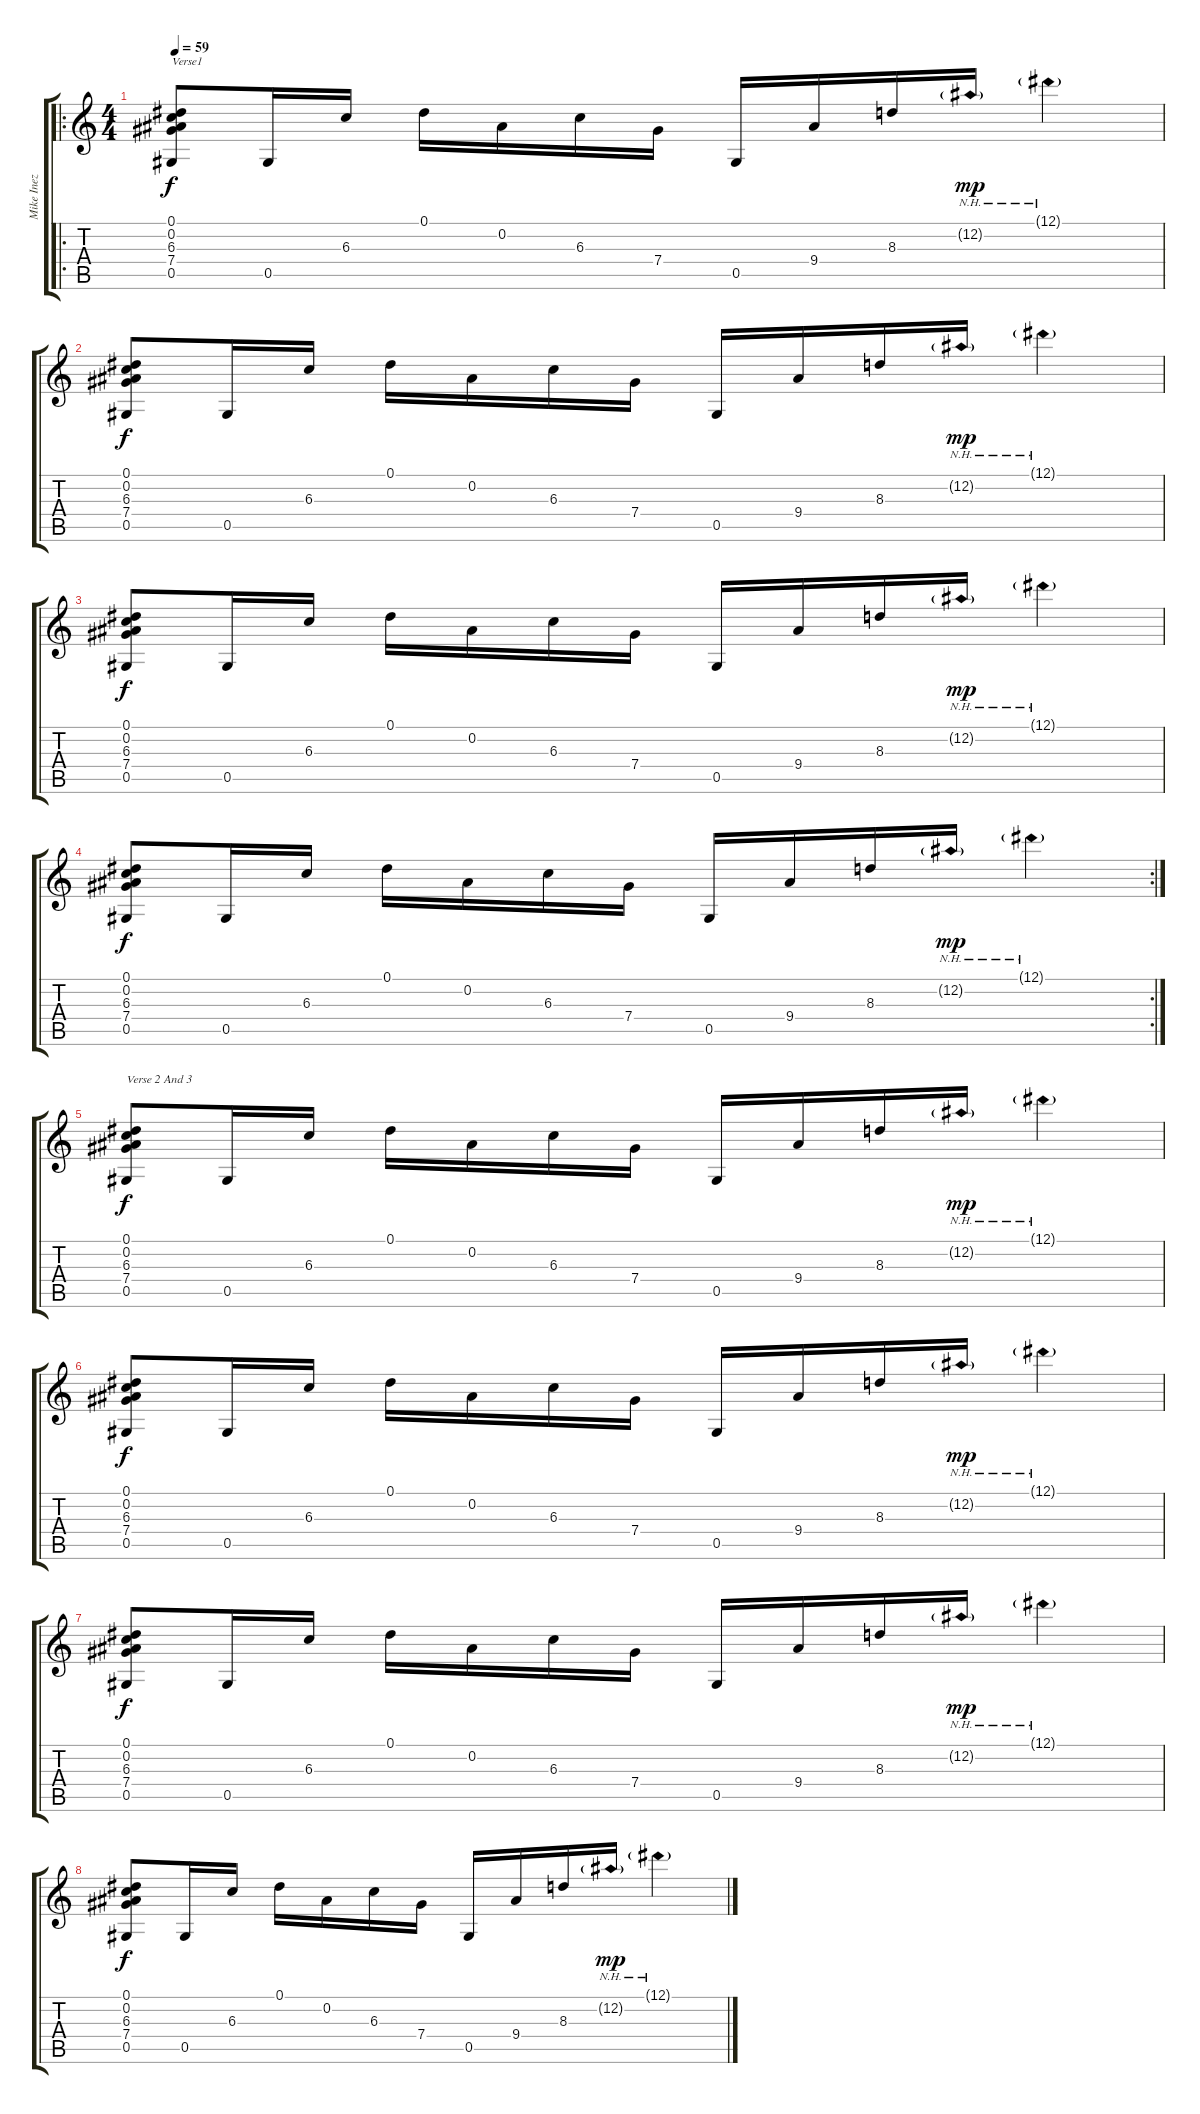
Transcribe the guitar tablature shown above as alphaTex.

\track ("Mike Inez" "Mike Inez") {instrument acousticguitarsteel}
\staff {score tabs}
\tuning (Eb4 Bb3 Gb3 Db3 Ab2 Eb2) {hide}
\ro
\ts (4 4)
\tempo 59
\clef g2
\ks c
(0.1 0.2 6.3 7.4 0.5).8{txt "Verse1" dy f} 0.5.16 6.3.16 0.1.16 0.2.16 6.3.16 7.4.16 0.5.16 9.4.16 8.3.16 12.2{nh g}.16{dy mp} 12.1{nh g}.4 |
(0.1 0.2 6.3 7.4 0.5).8{dy f} 0.5.16 6.3.16 0.1.16 0.2.16 6.3.16 7.4.16 0.5.16 9.4.16 8.3.16 12.2{nh g}.16{dy mp} 12.1{nh g}.4 |
(0.1 0.2 6.3 7.4 0.5).8{dy f} 0.5.16 6.3.16 0.1.16 0.2.16 6.3.16 7.4.16 0.5.16 9.4.16 8.3.16 12.2{nh g}.16{dy mp} 12.1{nh g}.4 |
\rc 2
(0.1 0.2 6.3 7.4 0.5).8{dy f} 0.5.16 6.3.16 0.1.16 0.2.16 6.3.16 7.4.16 0.5.16 9.4.16 8.3.16 12.2{nh g}.16{dy mp} 12.1{nh g}.4 |
(0.1 0.2 6.3 7.4 0.5).8{txt "Verse 2 And 3" dy f} 0.5.16 6.3.16 0.1.16 0.2.16 6.3.16 7.4.16 0.5.16 9.4.16 8.3.16 12.2{nh g}.16{dy mp} 12.1{nh g}.4 |
(0.1 0.2 6.3 7.4 0.5).8{dy f} 0.5.16 6.3.16 0.1.16 0.2.16 6.3.16 7.4.16 0.5.16 9.4.16 8.3.16 12.2{nh g}.16{dy mp} 12.1{nh g}.4 |
(0.1 0.2 6.3 7.4 0.5).8{dy f} 0.5.16 6.3.16 0.1.16 0.2.16 6.3.16 7.4.16 0.5.16 9.4.16 8.3.16 12.2{nh g}.16{dy mp} 12.1{nh g}.4 |
(0.1 0.2 6.3 7.4 0.5).8{dy f} 0.5.16 6.3.16 0.1.16 0.2.16 6.3.16 7.4.16 0.5.16 9.4.16 8.3.16 12.2{nh g}.16{dy mp} 12.1{nh g}.4
